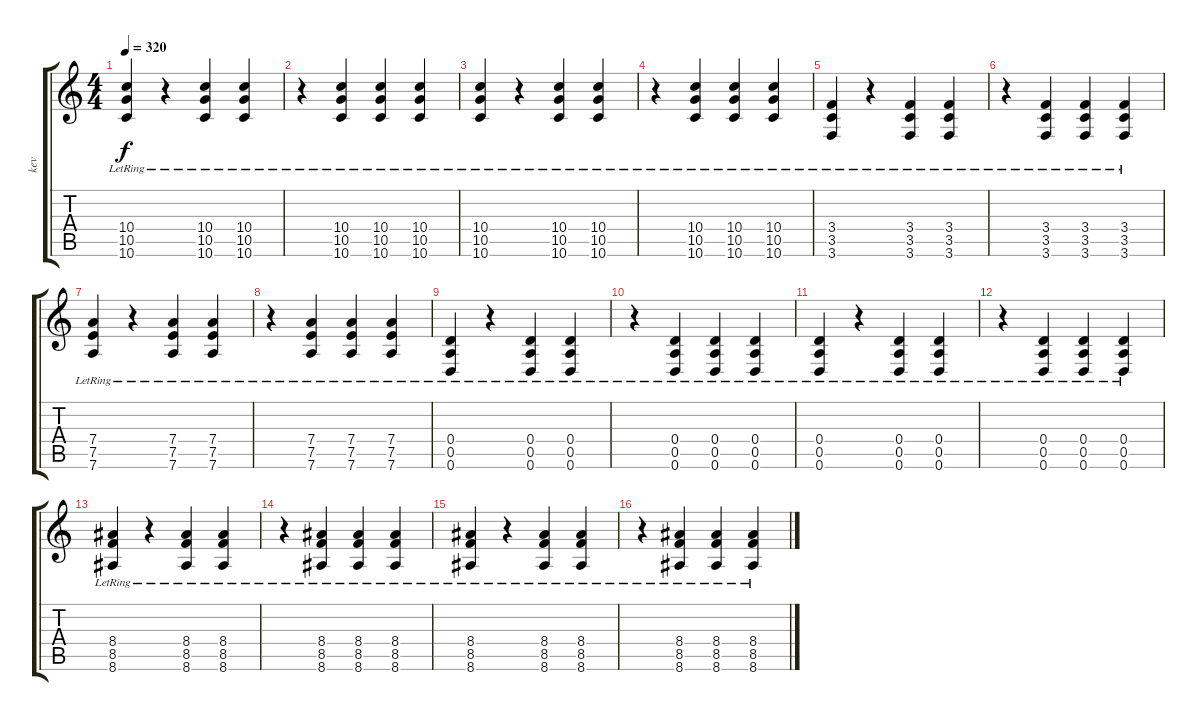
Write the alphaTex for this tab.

\track ("kev" "kev") {instrument acousticguitarsteel}
\staff {score tabs}
\tuning (E4 B3 G3 D3 A2 D2) {hide}
\ts (4 4)
\tempo 320
\clef g2
\ks c
(10.4{lr} 10.5{lr} 10.6{lr}).4{dy f} r.4 (10.4{lr} 10.5{lr} 10.6{lr}).4 (10.4{lr} 10.5{lr} 10.6{lr}).4 |
r.4 (10.4{lr} 10.5{lr} 10.6{lr}).4 (10.4{lr} 10.5{lr} 10.6{lr}).4 (10.4{lr} 10.5{lr} 10.6{lr}).4 |
(10.4{lr} 10.5{lr} 10.6{lr}).4 r.4 (10.4{lr} 10.5{lr} 10.6{lr}).4 (10.4{lr} 10.5{lr} 10.6{lr}).4 |
r.4 (10.4{lr} 10.5{lr} 10.6{lr}).4 (10.4{lr} 10.5{lr} 10.6{lr}).4 (10.4{lr} 10.5{lr} 10.6{lr}).4 |
(3.4{lr} 3.5{lr} 3.6{lr}).4 r.4 (3.4{lr} 3.5{lr} 3.6{lr}).4 (3.4{lr} 3.5{lr} 3.6{lr}).4 |
r.4 (3.4{lr} 3.5{lr} 3.6{lr}).4 (3.4{lr} 3.5{lr} 3.6{lr}).4 (3.4{lr} 3.5{lr} 3.6{lr}).4 |
(7.4{lr} 7.5{lr} 7.6{lr}).4 r.4 (7.4{lr} 7.5{lr} 7.6{lr}).4 (7.4{lr} 7.5{lr} 7.6{lr}).4 |
r.4 (7.4{lr} 7.5{lr} 7.6{lr}).4 (7.4{lr} 7.5{lr} 7.6{lr}).4 (7.4{lr} 7.5{lr} 7.6{lr}).4 |
(0.4{lr} 0.5{lr} 0.6{lr}).4 r.4 (0.4{lr} 0.5{lr} 0.6{lr}).4 (0.4{lr} 0.5{lr} 0.6{lr}).4 |
r.4 (0.4{lr} 0.5{lr} 0.6{lr}).4 (0.4{lr} 0.5{lr} 0.6{lr}).4 (0.4{lr} 0.5{lr} 0.6{lr}).4 |
(0.4{lr} 0.5{lr} 0.6{lr}).4 r.4 (0.4{lr} 0.5{lr} 0.6{lr}).4 (0.4{lr} 0.5{lr} 0.6{lr}).4 |
r.4 (0.4{lr} 0.5{lr} 0.6{lr}).4 (0.4{lr} 0.5{lr} 0.6{lr}).4 (0.4{lr} 0.5{lr} 0.6{lr}).4 |
(8.4{lr} 8.5{lr} 8.6{lr}).4 r.4 (8.4{lr} 8.5{lr} 8.6{lr}).4 (8.4{lr} 8.5{lr} 8.6{lr}).4 |
r.4 (8.4{lr} 8.5{lr} 8.6{lr}).4 (8.4{lr} 8.5{lr} 8.6{lr}).4 (8.4{lr} 8.5{lr} 8.6{lr}).4 |
(8.4{lr} 8.5{lr} 8.6{lr}).4 r.4 (8.4{lr} 8.5{lr} 8.6{lr}).4 (8.4{lr} 8.5{lr} 8.6{lr}).4 |
r.4 (8.4{lr} 8.5{lr} 8.6{lr}).4 (8.4{lr} 8.5{lr} 8.6{lr}).4 (8.4{lr} 8.5{lr} 8.6{lr}).4
